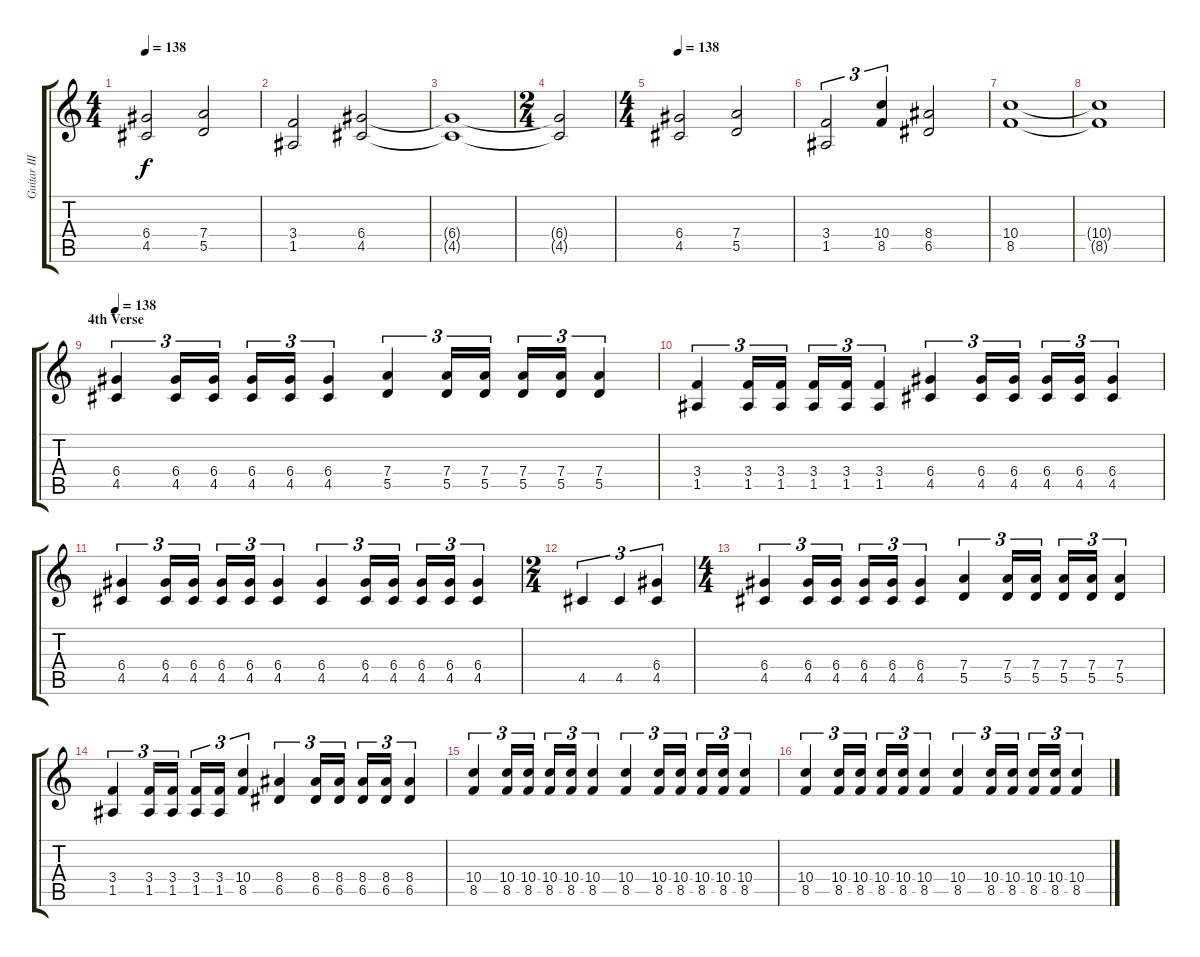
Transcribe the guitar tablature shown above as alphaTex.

\track ("Guitar III" "Guitar III") {instrument distortionguitar}
\staff {score tabs}
\tuning (E4 B3 G3 D3 A2 E2) {hide}
\ts (4 4)
\tempo 138
\clef g2
\ks c
(6.4 4.5).2{dy f} (7.4 5.5).2 |
(3.4 1.5).2 (6.4 4.5).2 |
(6.4{t} 4.5{t}).1 |
\ts (2 4)
(6.4{t} 4.5{t}).2 |
\ts (4 4)
\tempo 138
(6.4 4.5).2 (7.4 5.5).2 |
(3.4 1.5).2{tu (3 2)} (10.4 8.5).4{tu (3 2)} (8.4 6.5).2 |
(10.4 8.5).1 |
(10.4{t} 8.5{t}).1 |
\section ("" "4th Verse")
\tempo 138
(6.4 4.5).4{tu (3 2)} (6.4 4.5).16{tu (3 2)} (6.4 4.5).16{tu (3 2)} (6.4 4.5).16{tu (3 2)} (6.4 4.5).16{tu (3 2)} (6.4 4.5).4{tu (3 2)} (7.4 5.5).4{tu (3 2)} (7.4 5.5).16{tu (3 2)} (7.4 5.5).16{tu (3 2)} (7.4 5.5).16{tu (3 2)} (7.4 5.5).16{tu (3 2)} (7.4 5.5).4{tu (3 2)} |
(3.4 1.5).4{tu (3 2)} (3.4 1.5).16{tu (3 2)} (3.4 1.5).16{tu (3 2)} (3.4 1.5).16{tu (3 2)} (3.4 1.5).16{tu (3 2)} (3.4 1.5).4{tu (3 2)} (6.4 4.5).4{tu (3 2)} (6.4 4.5).16{tu (3 2)} (6.4 4.5).16{tu (3 2)} (6.4 4.5).16{tu (3 2)} (6.4 4.5).16{tu (3 2)} (6.4 4.5).4{tu (3 2)} |
(6.4 4.5).4{tu (3 2)} (6.4 4.5).16{tu (3 2)} (6.4 4.5).16{tu (3 2)} (6.4 4.5).16{tu (3 2)} (6.4 4.5).16{tu (3 2)} (6.4 4.5).4{tu (3 2)} (6.4 4.5).4{tu (3 2)} (6.4 4.5).16{tu (3 2)} (6.4 4.5).16{tu (3 2)} (6.4 4.5).16{tu (3 2)} (6.4 4.5).16{tu (3 2)} (6.4 4.5).4{tu (3 2)} |
\ts (2 4)
4.5.4{tu (3 2)} 4.5.4{tu (3 2)} (6.4 4.5).4{tu (3 2)} |
\ts (4 4)
(6.4 4.5).4{tu (3 2)} (6.4 4.5).16{tu (3 2)} (6.4 4.5).16{tu (3 2)} (6.4 4.5).16{tu (3 2)} (6.4 4.5).16{tu (3 2)} (6.4 4.5).4{tu (3 2)} (7.4 5.5).4{tu (3 2)} (7.4 5.5).16{tu (3 2)} (7.4 5.5).16{tu (3 2)} (7.4 5.5).16{tu (3 2)} (7.4 5.5).16{tu (3 2)} (7.4 5.5).4{tu (3 2)} |
(3.4 1.5).4{tu (3 2)} (3.4 1.5).16{tu (3 2)} (3.4 1.5).16{tu (3 2)} (3.4 1.5).16{tu (3 2)} (3.4 1.5).16{tu (3 2)} (10.4 8.5).4{tu (3 2)} (8.4 6.5).4{tu (3 2)} (8.4 6.5).16{tu (3 2)} (8.4 6.5).16{tu (3 2)} (8.4 6.5).16{tu (3 2)} (8.4 6.5).16{tu (3 2)} (8.4 6.5).4{tu (3 2)} |
(10.4 8.5).4{tu (3 2)} (10.4 8.5).16{tu (3 2)} (10.4 8.5).16{tu (3 2)} (10.4 8.5).16{tu (3 2)} (10.4 8.5).16{tu (3 2)} (10.4 8.5).4{tu (3 2)} (10.4 8.5).4{tu (3 2)} (10.4 8.5).16{tu (3 2)} (10.4 8.5).16{tu (3 2)} (10.4 8.5).16{tu (3 2)} (10.4 8.5).16{tu (3 2)} (10.4 8.5).4{tu (3 2)} |
(10.4 8.5).4{tu (3 2)} (10.4 8.5).16{tu (3 2)} (10.4 8.5).16{tu (3 2)} (10.4 8.5).16{tu (3 2)} (10.4 8.5).16{tu (3 2)} (10.4 8.5).4{tu (3 2)} (10.4 8.5).4{tu (3 2)} (10.4 8.5).16{tu (3 2)} (10.4 8.5).16{tu (3 2)} (10.4 8.5).16{tu (3 2)} (10.4 8.5).16{tu (3 2)} (10.4 8.5).4{tu (3 2)}
